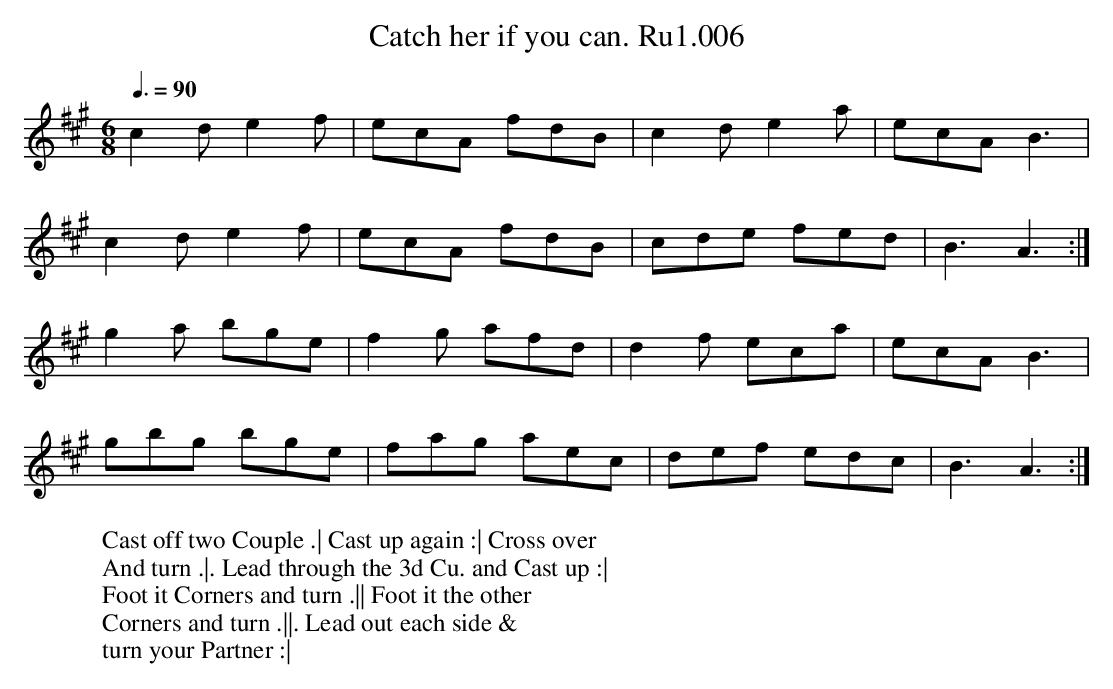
X:1
T:Catch her if you can. Ru1.006
M:6/8
L:1/8
W:Cast off two Couple .| Cast up again :| Cross over
W:And turn .|. Lead through the 3d Cu. and Cast up :|
W:Foot it Corners and turn .|| Foot it the other
W:Corners and turn .||. Lead out each side &
W:turn your Partner :|
Q:3/8=90
K:A
c2d e2f | ecA fdB | c2d e2a | ecA B3 |
c2d e2f | ecA fdB | cde fed | B3 A3 :|
g2a bge | f2g afd | d2f eca | ecA B3 |
gbg bge | fag aec | def edc | B3 A3 :|
